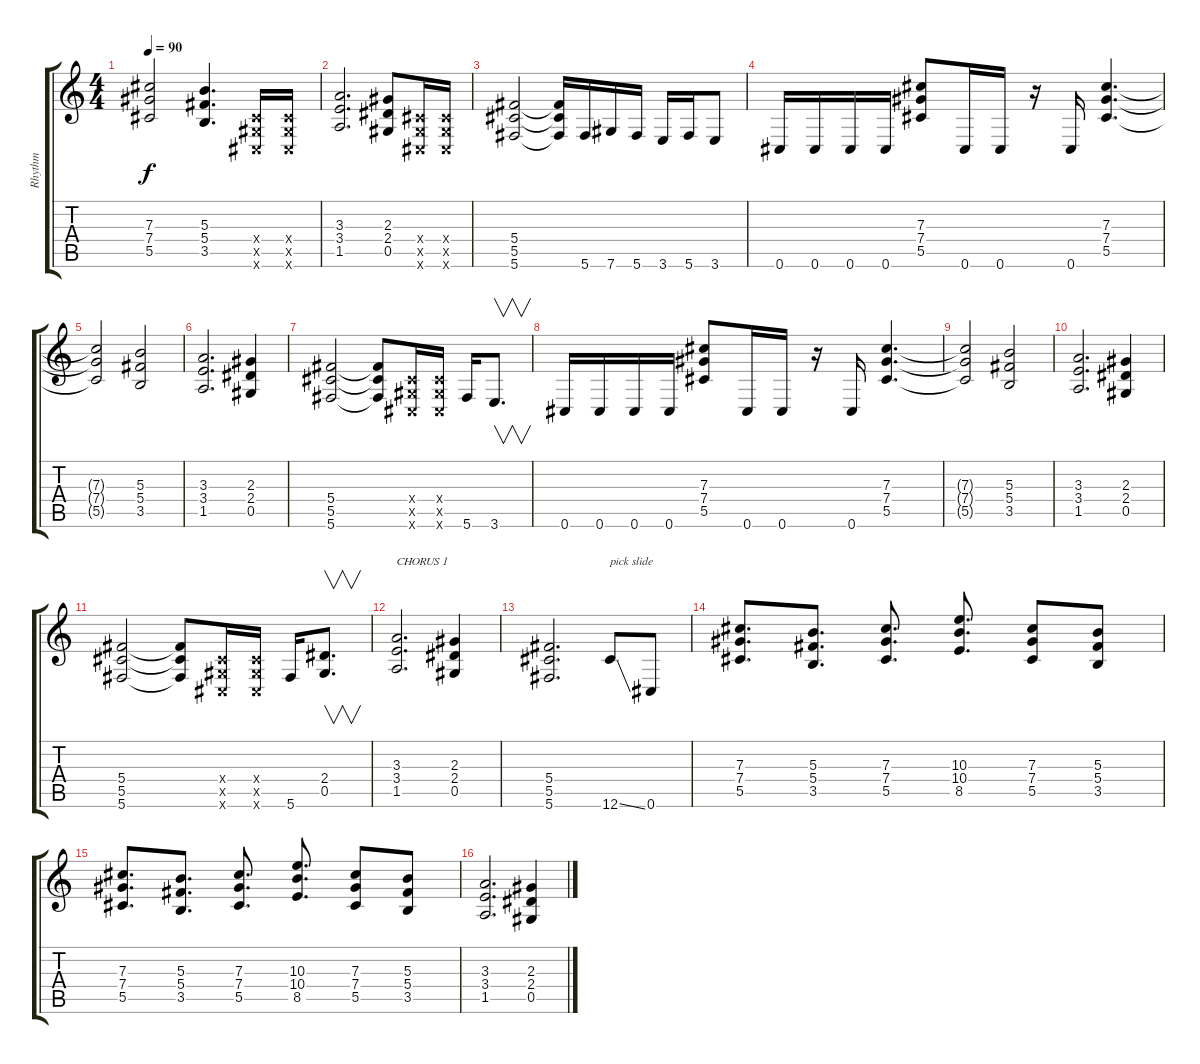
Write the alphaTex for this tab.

\track ("Rhythm" "Rhythm") {instrument overdrivenguitar}
\staff {score tabs}
\tuning (Eb4 Bb3 Gb3 Db3 Ab2 Db2) {hide}
\ts (4 4)
\tempo 90
\clef g2
\ks c
(7.3{t} 7.4{t} 5.5{t}).2{dy f} (5.3 5.4 3.5).4{d} (0.4{x} 0.5{x} 0.6{x}).16 (0.4{x} 0.5{x} 0.6{x}).16 |
(3.3 3.4 1.5).2{d} (2.3 2.4 0.5).8 (0.4{x} 0.5{x} 0.6{x}).16 (0.4{x} 0.5{x} 0.6{x}).16 |
(5.4 5.5 5.6).2 (5.4{t} 5.5{t} 5.6{t}).16 5.6.16 7.6.16 5.6.16 3.6.16 5.6.16 3.6.8 |
0.6.16 0.6.16 0.6.16 0.6.16 (7.3 7.4 5.5).8 0.6.16 0.6.16 r.16 0.6.16 (7.3 7.4 5.5).4{d} |
(7.3{t} 7.4{t} 5.5{t}).2 (5.3 5.4 3.5).2 |
(3.3 3.4 1.5).2{d} (2.3 2.4 0.5).4 |
(5.4 5.5 5.6).2 (5.4{t} 5.5{t} 5.6{t}).8 (0.4{x} 0.5{x} 0.6{x}).16 (0.4{x} 0.5{x} 0.6{x}).16 5.6.16 3.6.8{v d} |
0.6.16 0.6.16 0.6.16 0.6.16 (7.3 7.4 5.5).8 0.6.16 0.6.16 r.16 0.6.16 (7.3 7.4 5.5).4{d} |
(7.3{t} 7.4{t} 5.5{t}).2 (5.3 5.4 3.5).2 |
(3.3 3.4 1.5).2{d} (2.3 2.4 0.5).4 |
(5.4 5.5 5.6).2 (5.4{t} 5.5{t} 5.6{t}).8 (0.4{x} 0.5{x} 0.6{x}).16 (0.4{x} 0.5{x} 0.6{x}).16 5.6.16 (2.4 0.5).8{v d} |
(3.3 3.4 1.5).2{d txt "CHORUS 1"} (2.3 2.4 0.5).4 |
(5.4 5.5 5.6).2{d} 12.6{ss}.8{txt "pick slide"} 0.6.8 |
(7.3 7.4 5.5).8{d} (5.3 5.4 3.5).8{d} (7.3 7.4 5.5).8{d} (10.3 10.4 8.5).8{d} (7.3 7.4 5.5).8 (5.3 5.4 3.5).8 |
(7.3 7.4 5.5).8{d} (5.3 5.4 3.5).8{d} (7.3 7.4 5.5).8{d} (10.3 10.4 8.5).8{d} (7.3 7.4 5.5).8 (5.3 5.4 3.5).8 |
(3.3 3.4 1.5).2{d} (2.3 2.4 0.5).4
